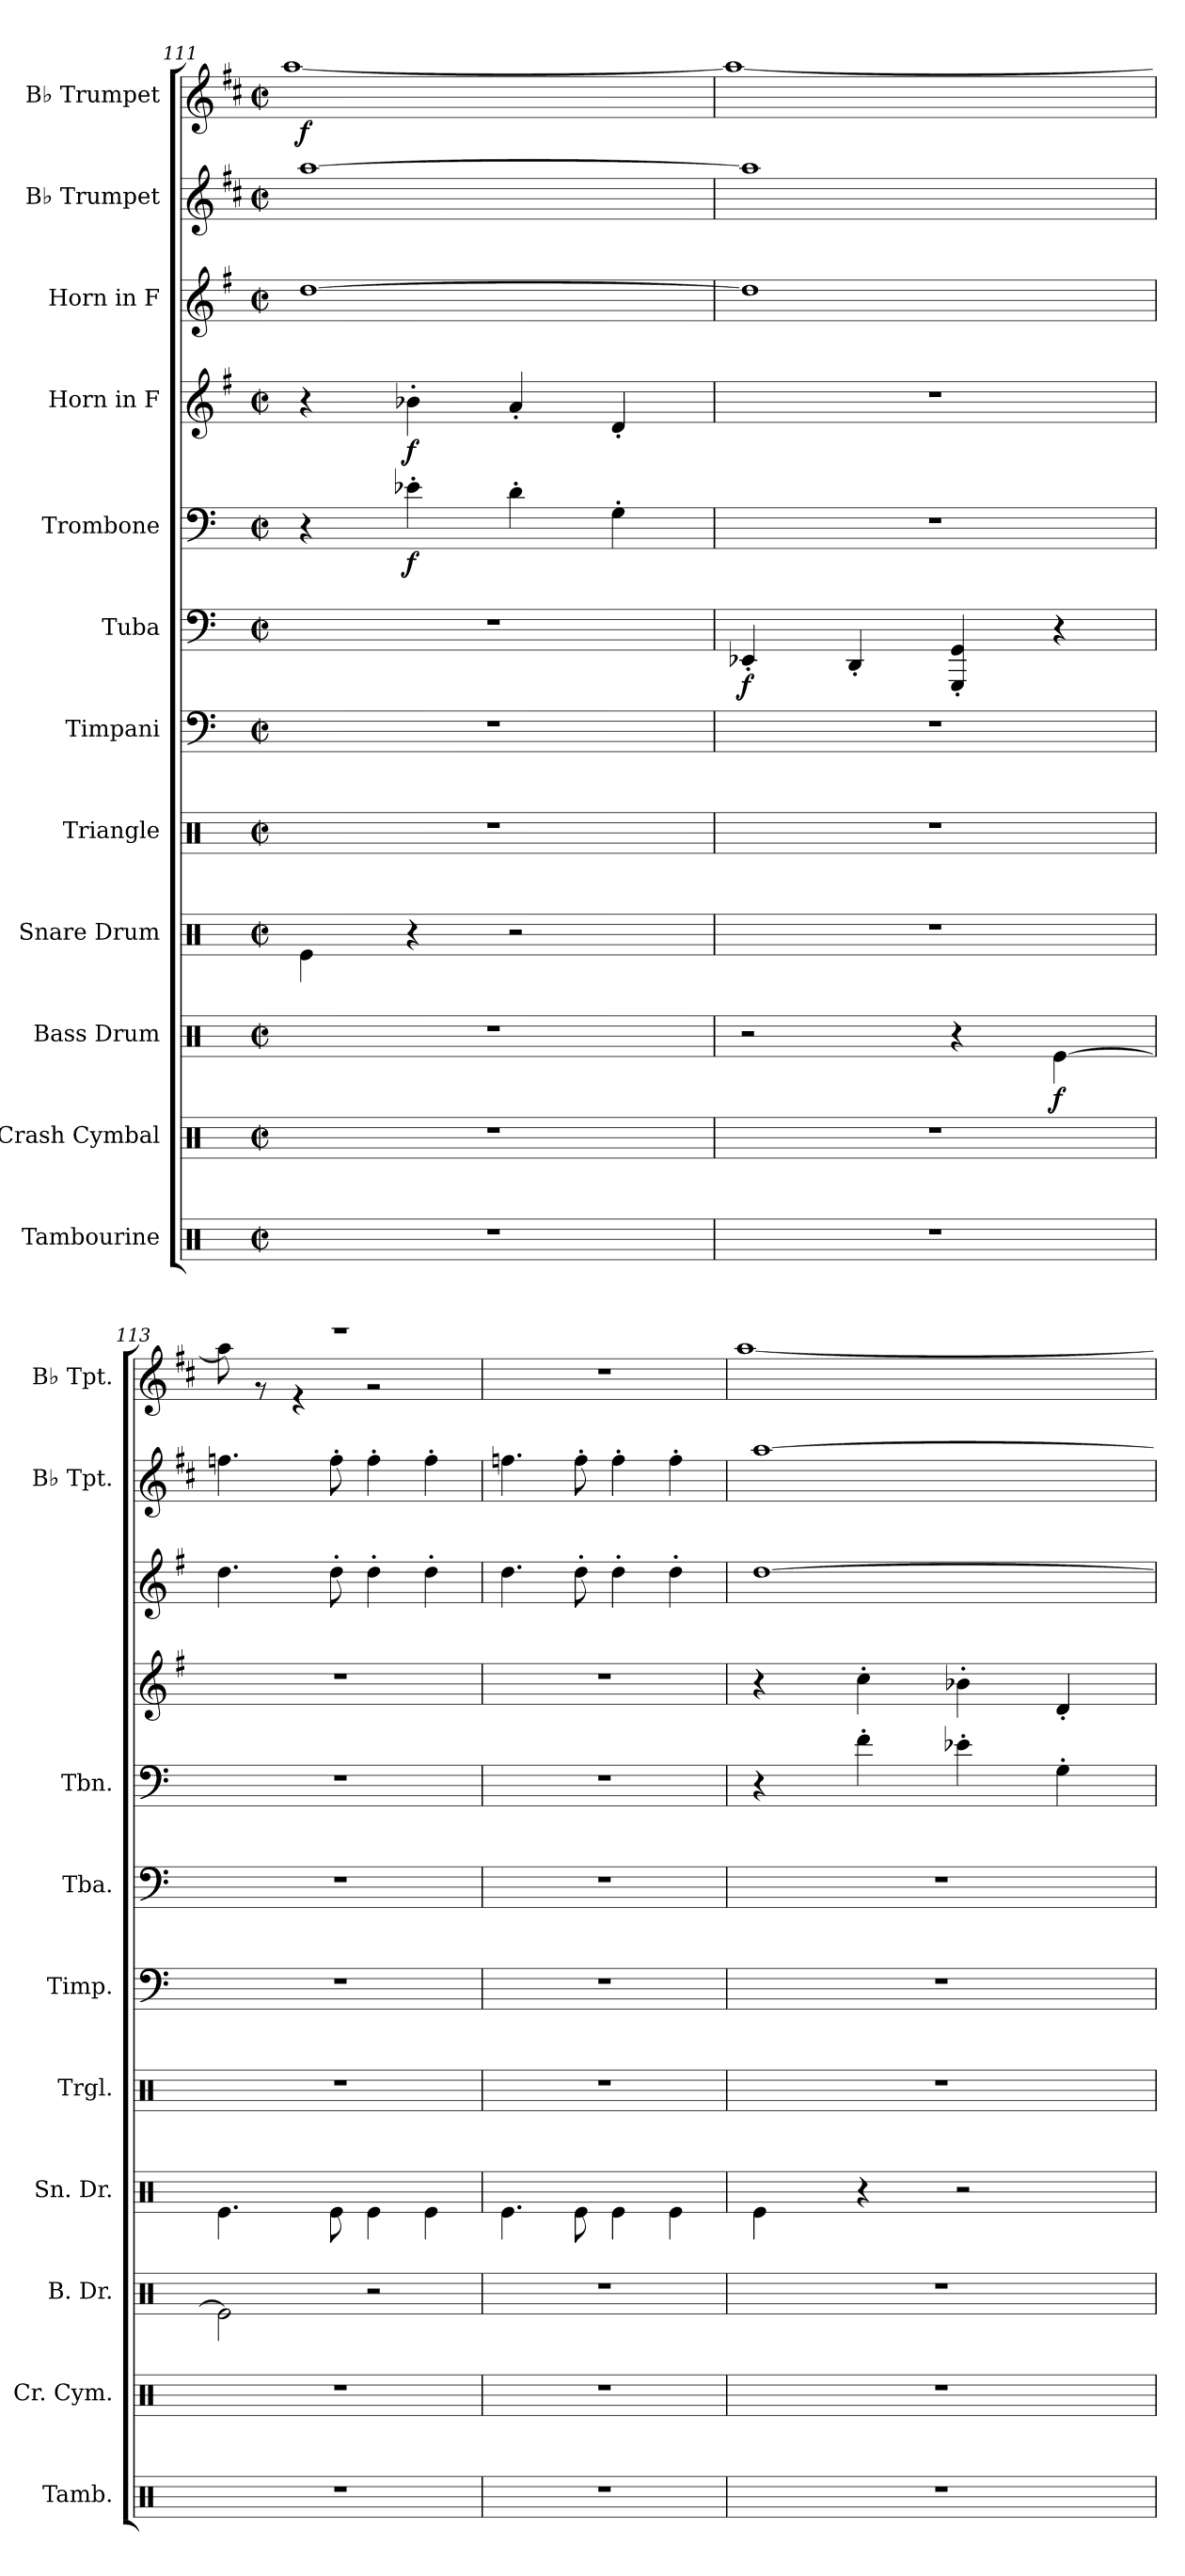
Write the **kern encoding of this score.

**kern	**kern	**kern	**dynam	**kern	**kern	**kern	**kern	**dynam	**kern	**dynam	**kern	**dynam	**kern	**kern	**kern	**dynam
*part12	*part11	*part10	*part10	*part9	*part8	*part7	*part6	*part6	*part5	*part5	*part4	*part4	*part3	*part2	*part1	*part1
*staff12	*staff11	*staff10	*staff10	*staff9	*staff8	*staff7	*staff6	*staff6	*staff5	*staff5	*staff4	*staff4	*staff3	*staff2	*staff1	*staff1
*I"Tambourine	*I"Crash Cymbal	*I"Bass Drum	*	*I"Snare Drum	*I"Triangle	*I"Timpani	*I"Tuba	*	*I"Trombone	*	*I"Horn in F	*	*I"Horn in F	*I"B♭ Trumpet	*I"B♭ Trumpet	*
*I'Tamb.	*I'Cr. Cym.	*I'B. Dr.	*	*I'Sn. Dr.	*I'Trgl.	*I'Timp.	*I'Tba.	*	*I'Tbn.	*	*	*	*	*I'B♭ Tpt.	*I'B♭ Tpt.	*
!!LO:PB:g=z
*clefX	*clefX	*clefX	*	*clefX	*clefX	*clefF4	*clefF4	*	*clefF4	*	*clefG2	*	*clefG2	*clefG2	*clefG2	*
*	*	*	*	*	*	*	*	*	*	*	*ITrd4c7	*	*ITrd4c7	*ITrd1c2	*ITrd1c2	*
*k[]	*k[]	*k[]	*	*k[]	*k[]	*k[]	*k[]	*	*k[]	*	*k[]	*	*k[]	*k[]	*k[]	*
*M2/2	*M2/2	*M2/2	*	*M2/2	*M2/2	*M2/2	*M2/2	*	*M2/2	*	*M2/2	*	*M2/2	*M2/2	*M2/2	*
*met(c|)	*met(c|)	*met(c|)	*	*met(c|)	*met(c|)	*met(c|)	*met(c|)	*	*met(c|)	*	*met(c|)	*	*met(c|)	*met(c|)	*met(c|)	*
=111	=111	=111	=111	=111	=111	=111	=111	=111	=111	=111	=111	=111	=111	=111	=111	=111
*	*	*	*	*	*	*	*	*	*	*	*	*	*	*	*^	*
!	!	!	!	!	!	!	!	!	!	!	!	!	!	!	!	!	!LO:DY:b
1r	1r	1r	.	4Re\	1r	1r	1r	.	4r	.	4r	.	[1g	[1gg	(16gg/LLyy	[1gg	f
.	.	.	.	.	.	.	.	.	.	.	.	.	.	.	16aa-X/yy	.	.
.	.	.	.	.	.	.	.	.	.	.	.	.	.	.	16gg/yy	.	.
.	.	.	.	.	.	.	.	.	.	.	.	.	.	.	16aa-/JJyy	.	.
!	!	!	!	!	!	!	!	!	!	!LO:DY:b	!	!LO:DY:b	!	!	!	!	!
.	.	.	.	4r	.	.	.	.	4e-X'\	f	4e-X'\	f	.	.	16gg/LLyy	.	.
.	.	.	.	.	.	.	.	.	.	.	.	.	.	.	16aa-/yy	.	.
.	.	.	.	.	.	.	.	.	.	.	.	.	.	.	16gg/yy	.	.
.	.	.	.	.	.	.	.	.	.	.	.	.	.	.	16aa-/JJyy	.	.
.	.	.	.	2r	.	.	.	.	4d'\	.	4d'/	.	.	.	16gg/LLyy	.	.
.	.	.	.	.	.	.	.	.	.	.	.	.	.	.	16aa-/yy	.	.
.	.	.	.	.	.	.	.	.	.	.	.	.	.	.	16gg/yy	.	.
.	.	.	.	.	.	.	.	.	.	.	.	.	.	.	16aa-/JJyy	.	.
.	.	.	.	.	.	.	.	.	4G'\	.	4G'/	.	.	.	16gg/LLyy	.	.
.	.	.	.	.	.	.	.	.	.	.	.	.	.	.	16aa-/yy	.	.
.	.	.	.	.	.	.	.	.	.	.	.	.	.	.	16gg/yy	.	.
.	.	.	.	.	.	.	.	.	.	.	.	.	.	.	16aa-/JJyy	.	.
!!LO:PB:g=z	!!
=112	=112	=112	=112	=112	=112	=112	=112	=112	=112	=112	=112	=112	=112	=112	=112	=112	=112
!	!	!	!	!	!	!	!	!LO:DY:b	!	!	!	!	!	!	!	!	!
1r	1r	2r	.	1r	1r	1r	4EE-X'/	f	1r	.	1r	.	1g]	1gg]	16gg/LLyy	1gg_	.
.	.	.	.	.	.	.	.	.	.	.	.	.	.	.	16aa-X/yy	.	.
.	.	.	.	.	.	.	.	.	.	.	.	.	.	.	16gg/yy	.	.
.	.	.	.	.	.	.	.	.	.	.	.	.	.	.	16aa-/JJyy	.	.
.	.	.	.	.	.	.	4DD'/	.	.	.	.	.	.	.	16gg/LLyy	.	.
.	.	.	.	.	.	.	.	.	.	.	.	.	.	.	16aa-/yy	.	.
.	.	.	.	.	.	.	.	.	.	.	.	.	.	.	16gg/yy	.	.
.	.	.	.	.	.	.	.	.	.	.	.	.	.	.	16aa-/JJyy	.	.
.	.	4r	.	.	.	.	4GGG/' 4GG/'	.	.	.	.	.	.	.	16gg/LLyy	.	.
.	.	.	.	.	.	.	.	.	.	.	.	.	.	.	16aa-/yy	.	.
.	.	.	.	.	.	.	.	.	.	.	.	.	.	.	16gg/yy	.	.
.	.	.	.	.	.	.	.	.	.	.	.	.	.	.	16aa-/JJyy	.	.
!	!	!	!LO:DY:b	!	!	!	!	!	!	!	!	!	!	!	!	!	!
.	.	[4Re\	f	.	.	.	4r	.	.	.	.	.	.	.	16gg/LLyy	.	.
.	.	.	.	.	.	.	.	.	.	.	.	.	.	.	16aa-/yy	.	.
.	.	.	.	.	.	.	.	.	.	.	.	.	.	.	16gg/yy	.	.
.	.	.	.	.	.	.	.	.	.	.	.	.	.	.	16aa-/JJyy)	.	.
=113	=113	=113	=113	=113	=113	=113	=113	=113	=113	=113	=113	=113	=113	=113	=113	=113	=113
1r	1r	2Re\]	.	4.Re\	1r	1r	1r	.	1r	.	1r	.	4.g\	4.ee-X\	1r	8gg\]	.
.	.	.	.	.	.	.	.	.	.	.	.	.	.	.	.	8r	.
.	.	.	.	.	.	.	.	.	.	.	.	.	.	.	.	4r	.
.	.	.	.	8Re\	.	.	.	.	.	.	.	.	8g'\	8ee-'\	.	.	.
.	.	2r	.	4Re\	.	.	.	.	.	.	.	.	4g'\	4ee-'\	.	2r	.
.	.	.	.	4Re\	.	.	.	.	.	.	.	.	4g'\	4ee-'\	.	.	.
*	*	*	*	*	*	*	*	*	*	*	*	*	*	*	*v	*v	*
=114	=114	=114	=114	=114	=114	=114	=114	=114	=114	=114	=114	=114	=114	=114	=114	=114
1r	1r	1r	.	4.Re\	1r	1r	1r	.	1r	.	1r	.	4.g\	4.ee-X\	1r	.
.	.	.	.	8Re\	.	.	.	.	.	.	.	.	8g'\	8ee-'\	.	.
.	.	.	.	4Re\	.	.	.	.	.	.	.	.	4g'\	4ee-'\	.	.
.	.	.	.	4Re\	.	.	.	.	.	.	.	.	4g'\	4ee-'\	.	.
!!LO:PB:g=z
=115	=115	=115	=115	=115	=115	=115	=115	=115	=115	=115	=115	=115	=115	=115	=115	=115
*	*	*	*	*	*	*	*	*	*	*	*	*	*	*	*^	*
1r	1r	1r	.	4Re\	1r	1r	1r	.	4r	.	4r	.	[1g	[1gg	16gg/LLyy	[1gg	.
.	.	.	.	.	.	.	.	.	.	.	.	.	.	.	16aa-X/yy	.	.
.	.	.	.	.	.	.	.	.	.	.	.	.	.	.	16gg/yy	.	.
.	.	.	.	.	.	.	.	.	.	.	.	.	.	.	16aa-/JJyy	.	.
.	.	.	.	4r	.	.	.	.	4f'\	.	4f'\	.	.	.	16gg/LLyy	.	.
.	.	.	.	.	.	.	.	.	.	.	.	.	.	.	16aa-/yy	.	.
.	.	.	.	.	.	.	.	.	.	.	.	.	.	.	16gg/yy	.	.
.	.	.	.	.	.	.	.	.	.	.	.	.	.	.	16aa-/JJyy	.	.
.	.	.	.	2r	.	.	.	.	4e-X'\	.	4e-X'\	.	.	.	16gg/LLyy	.	.
.	.	.	.	.	.	.	.	.	.	.	.	.	.	.	16aa-/yy	.	.
.	.	.	.	.	.	.	.	.	.	.	.	.	.	.	16gg/yy	.	.
.	.	.	.	.	.	.	.	.	.	.	.	.	.	.	16aa-/JJyy	.	.
.	.	.	.	.	.	.	.	.	4G'\	.	4G'/	.	.	.	16gg/LLyy	.	.
.	.	.	.	.	.	.	.	.	.	.	.	.	.	.	16aa-/yy	.	.
.	.	.	.	.	.	.	.	.	.	.	.	.	.	.	16gg/yy	.	.
.	.	.	.	.	.	.	.	.	.	.	.	.	.	.	16aa-/JJyy	.	.
*	*	*	*	*	*	*	*	*	*	*	*	*	*	*	*v	*v	*
=	=	=	=	=	=	=	=	=	=	=	=	=	=	=	=	=
*-	*-	*-	*-	*-	*-	*-	*-	*-	*-	*-	*-	*-	*-	*-	*-	*-
